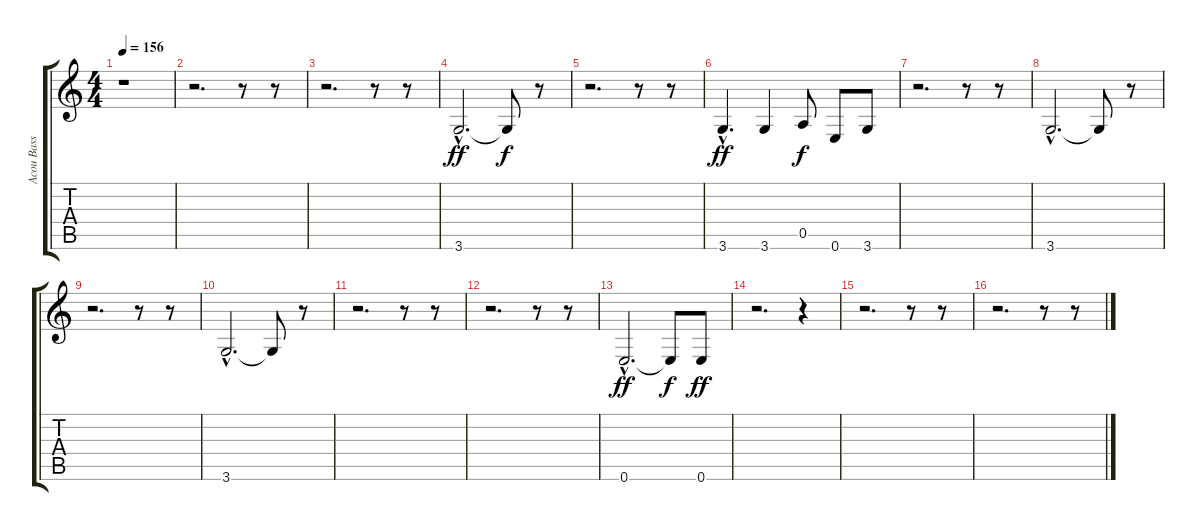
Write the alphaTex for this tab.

\track ("Acou Bass" "Acou Bass") {instrument acousticbass}
\staff {score tabs}
\tuning (E4 B3 G3 D3 A2 E2) {hide}
\ts (4 4)
\tempo 156
\clef g2
\ks c
r.1{dy ff} |
r.2{d} r.8 r.8 |
r.2{d} r.8 r.8 |
3.6{hac}.2{d} 3.6{t}.8{dy f} r.8 |
r.2{d} r.8 r.8 |
3.6{hac}.4{d dy ff} 3.6.4 0.5.8{dy f} 0.6.8 3.6.8 |
r.2{d} r.8 r.8 |
3.6{hac}.2{d} 3.6{t}.8 r.8 |
r.2{d} r.8 r.8 |
3.6{hac}.2{d} 3.6{t}.8 r.8 |
r.2{d} r.8 r.8 |
r.2{d} r.8 r.8 |
0.6{hac}.2{d dy ff} 0.6{t}.8{dy f} 0.6.8{dy ff} |
r.2{d} r.4 |
r.2{d} r.8 r.8 |
r.2{d} r.8 r.8
